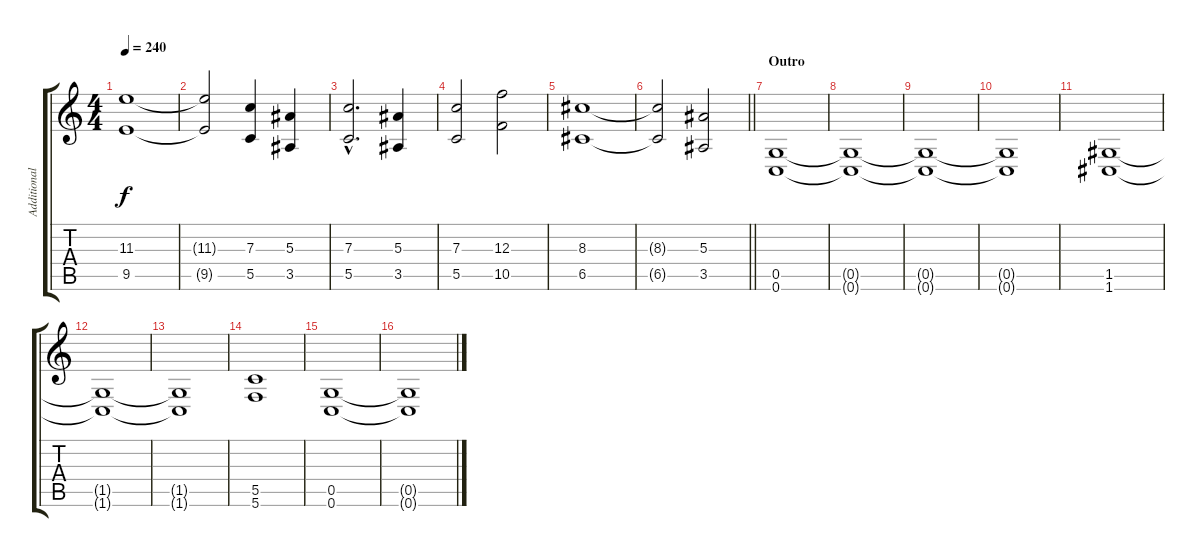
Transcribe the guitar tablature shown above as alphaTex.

\track ("Additional guitar #1" "Additional") {instrument distortionguitar}
\staff {score tabs}
\tuning (D4 A3 F3 C3 G2 C2) {hide}
\ts (4 4)
\tempo 240
\clef g2
\ks c
(11.3{t} 9.5{t}).1{dy f} |
(11.3{t} 9.5{t}).2 (7.3 5.5).4 (5.3 3.5).4 |
(7.3{hac} 5.5{hac}).2{d} (5.3 3.5).4 |
(7.3 5.5).2 (12.3 10.5).2 |
(8.3 6.5).1 |
\barLineRight lightlight
(8.3{t} 6.5{t}).2 (5.3 3.5).2 |
\section ("" "Outro")
(0.5 0.6).1 |
(0.5{t} 0.6{t}).1 |
(0.5{t} 0.6{t}).1 |
(0.5{t} 0.6{t}).1 |
(1.5 1.6).1 |
(1.5{t} 1.6{t}).1 |
(1.5{t} 1.6{t}).1 |
(5.5 5.6).1 |
(0.5 0.6).1 |
(0.5{t} 0.6{t}).1
